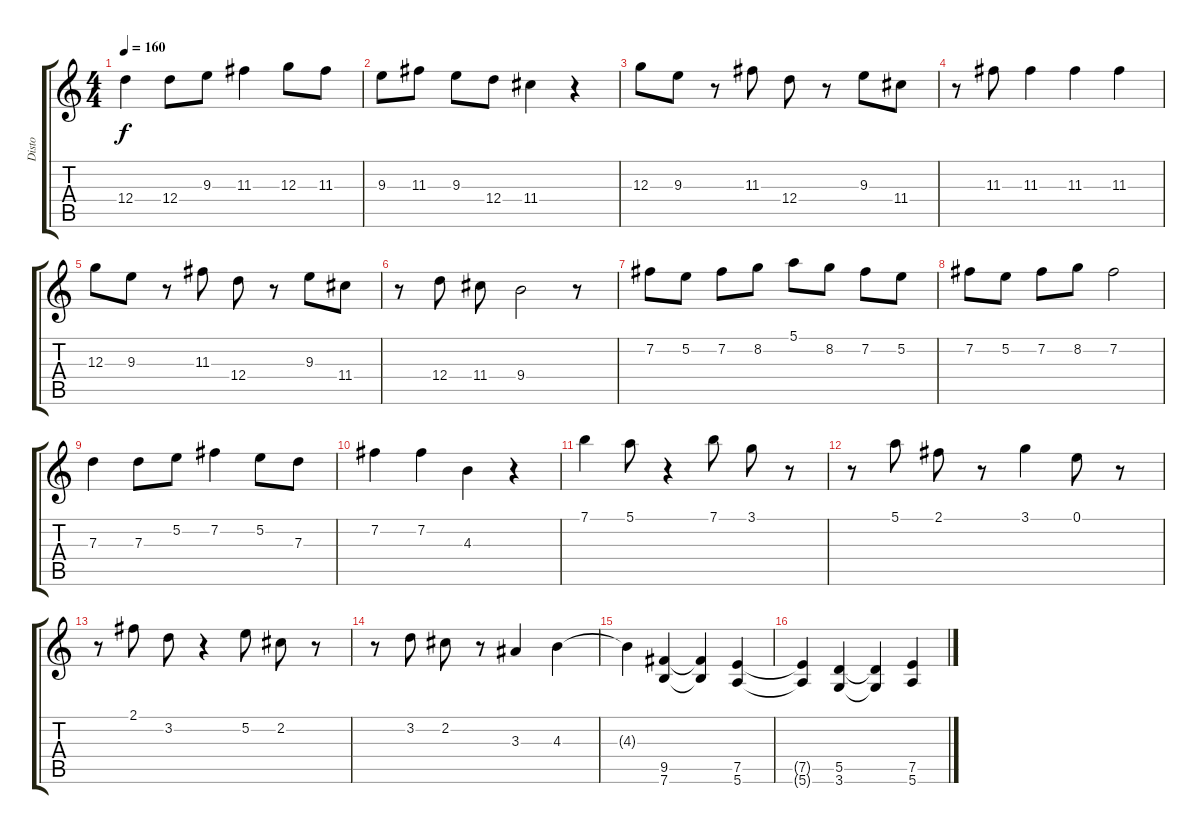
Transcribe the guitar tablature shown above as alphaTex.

\track ("Disto" "Disto") {instrument distortionguitar}
\staff {score tabs}
\tuning (E4 B3 G3 D3 A2 E2) {hide}
\ts (4 4)
\tempo 160
\clef g2
\ks c
12.4.4{dy f} 12.4.8 9.3.8 11.3.4 12.3.8 11.3.8 |
9.3.8 11.3.8 9.3.8 12.4.8 11.4.4 r.4 |
12.3.8 9.3.8 r.8 11.3.8 12.4.8 r.8 9.3.8 11.4.8 |
r.8 11.3.8 11.3.4 11.3.4 11.3.4 |
12.3.8 9.3.8 r.8 11.3.8 12.4.8 r.8 9.3.8 11.4.8 |
r.8 12.4.8 11.4.8 9.4.2 r.8 |
7.2.8 5.2.8 7.2.8 8.2.8 5.1.8 8.2.8 7.2.8 5.2.8 |
7.2.8 5.2.8 7.2.8 8.2.8 7.2.2 |
7.3.4 7.3.8 5.2.8 7.2.4 5.2.8 7.3.8 |
7.2.4 7.2.4 4.3.4 r.4 |
7.1.4 5.1.8 r.4 7.1.8 3.1.8 r.8 |
r.8 5.1.8 2.1.8 r.8 3.1.4 0.1.8 r.8 |
r.8 2.1.8 3.2.8 r.4 5.2.8 2.2.8 r.8 |
r.8 3.2.8 2.2.8 r.8 3.3.4 4.3.4 |
4.3{t}.4 (9.5 7.6).4 (9.5{t} 7.6{t}).4 (7.5 5.6).4 |
(7.5{t} 5.6{t}).4 (5.5 3.6).4 (5.5{t} 3.6{t}).4 (7.5 5.6).4
